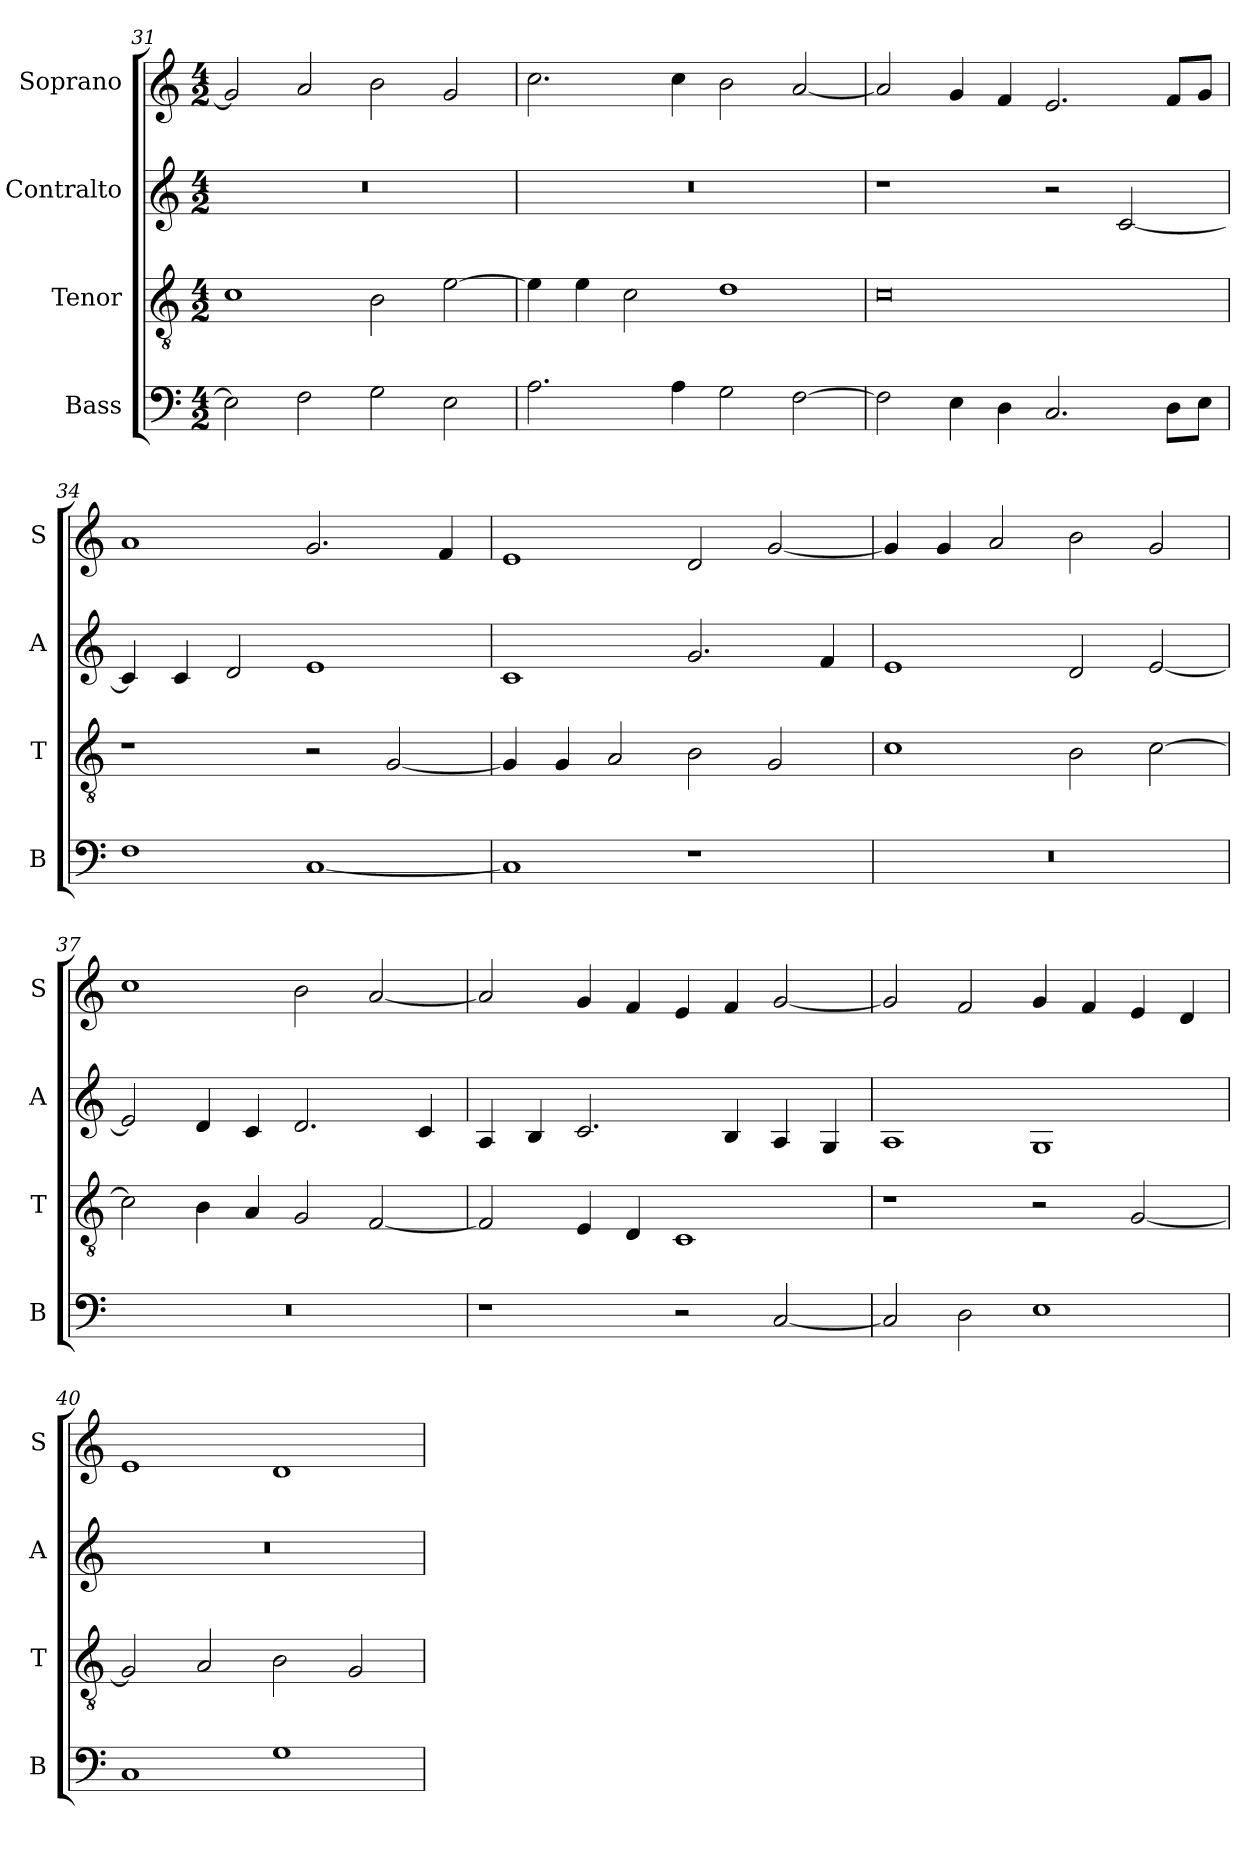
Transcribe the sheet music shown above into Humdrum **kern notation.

**kern	**kern	**kern	**kern
*part4	*part3	*part2	*part1
*staff4	*staff3	*staff2	*staff1
*I"Bass	*I"Tenor	*I"Contralto	*I"Soprano
*I'B	*I'T	*I'A	*I'S
*clefF4	*clefGv2	*clefG2	*clefG2
*k[]	*k[]	*k[]	*k[]
*A:aeo	*A:aeo	*A:aeo	*A:aeo
*M4/2	*M4/2	*M4/2	*M4/2
=31	=31	=31	=31
2E]	1c	0r	2g]
2F	.	.	2a
2G	2B	.	2b
2E	[2e	.	2g
=32	=32	=32	=32
2.A	4e]	0r	2.cc
.	4e	.	.
.	2c	.	.
4A	.	.	4cc
2G	1d	.	2b
[2F	.	.	[2a
=33	=33	=33	=33
2F]	0c	1r	2a]
4E	.	.	4g
4D	.	.	4f
2.C	.	2r	2.e
.	.	[2c	.
8D\L	.	.	8f/L
8E\J	.	.	8g/J
=34	=34	=34	=34
1F	1r	4c]	1a
.	.	4c	.
.	.	2d	.
[1C	2r	1e	2.g
.	[2G	.	.
.	.	.	4f
=35	=35	=35	=35
1C]	4G]	1c	1e
.	4G	.	.
.	2A	.	.
1r	2B	2.g	2d
.	2G	.	[2g
.	.	4f	.
=36	=36	=36	=36
0r	1c	1e	4g]
.	.	.	4g
.	.	.	2a
.	2B	2d	2b
.	[2c	[2e	2g
=37	=37	=37	=37
0r	2c]	2e]	1cc
.	4B	4d	.
.	4A	4c	.
.	2G	2.d	2b
.	[2F	.	[2a
.	.	4c	.
=38	=38	=38	=38
1r	2F]	4A	2a]
.	.	4B	.
.	4E	2.c	4g
.	4D	.	4f
2r	1C	.	4e
.	.	4B	4f
[2C	.	4A	[2g
.	.	4G	.
=39	=39	=39	=39
2C]	1r	1A	2g]
2D	.	.	2f
1E	2r	1G	4g
.	.	.	4f
.	[2G	.	4e
.	.	.	4d
=40	=40	=40	=40
1C	2G]	0r	1e
.	2A	.	.
1G	2B	.	1d
.	2G	.	.
=	=	=	=
*-	*-	*-	*-
